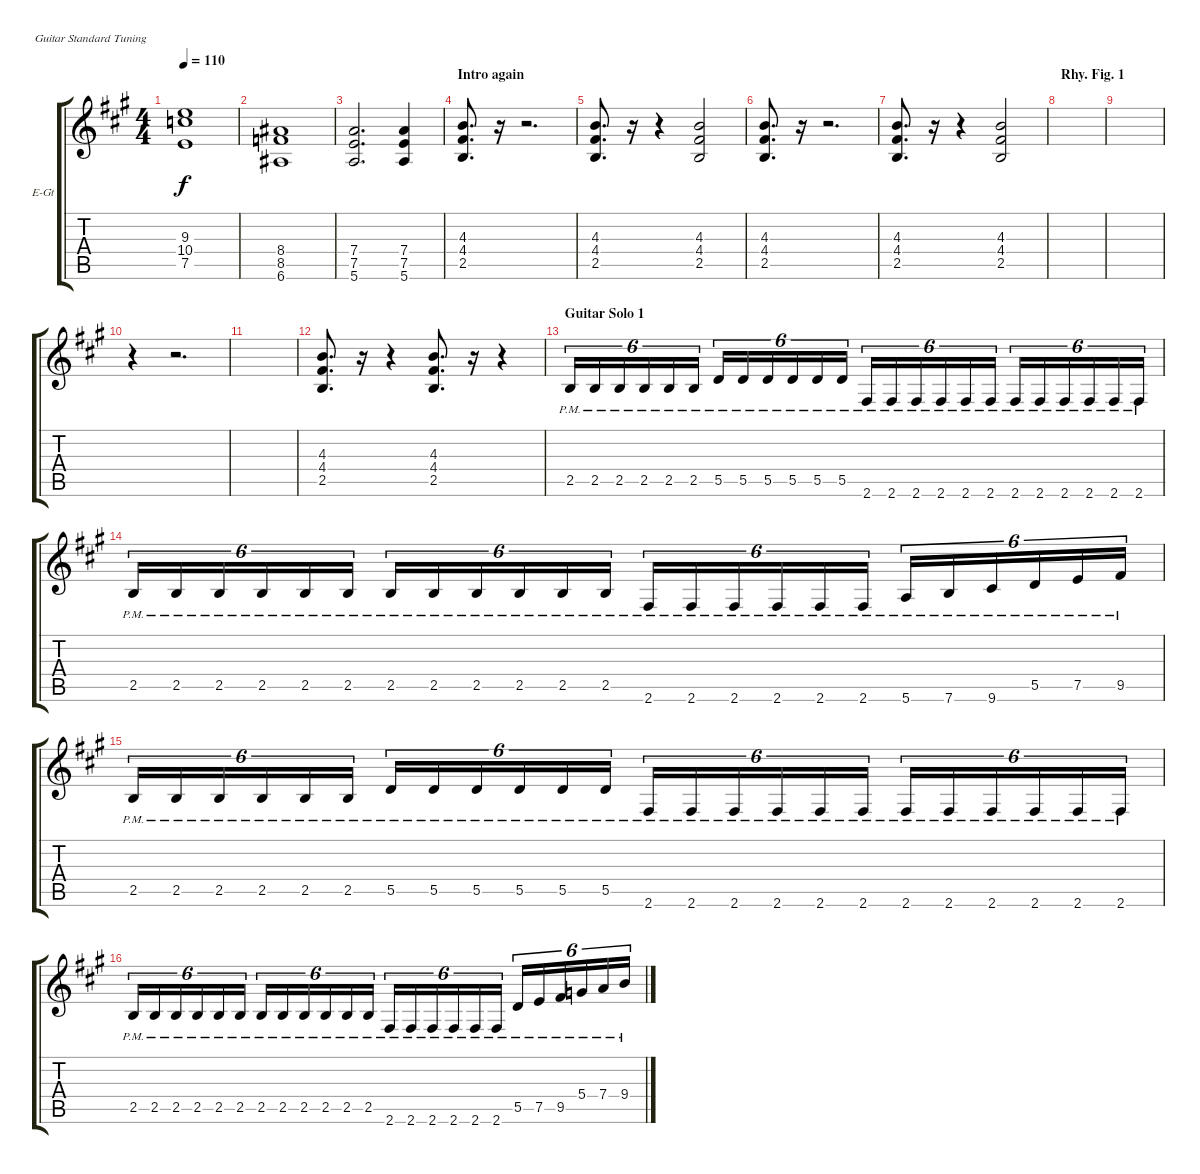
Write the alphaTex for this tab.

\bracketExtendMode groupsimilarinstruments
\firstSystemTrackNameOrientation horizontal
\otherSystemsTrackNameOrientation horizontal
\track ("Rythm Guitar 1" "E-Gt") {instrument distortionguitar}
\staff {score tabs}
\tuning (E4 B3 G3 D3 A2 E2)
\ts (4 4)
\tempo 110
\clef g2
\ks a
(9.3 10.4 7.5).1{dy f} |
(6.6 8.5 8.4).1 |
(5.6 7.5 7.4).2{d} (5.6 7.5 7.4).4 |
\section ("" "Intro again")
(4.3 4.4 2.5).8{d} r.16 r.2{d} |
(4.3 4.4 2.5).8{d} r.16 r.4 (4.3 4.4 2.5).2 |
(4.3 4.4 2.5).8{d} r.16 r.2{d} |
(4.3 4.4 2.5).8{d} r.16 r.4 (4.3 4.4 2.5).2 |
\section ("" "Rhy. Fig. 1")
|
|
r.4 r.2{d} |
|
(2.5 4.4 4.3).8{d} r.16 r.4 (2.5 4.4 4.3).8{d} r.16 r.4 |
\section ("" "Guitar Solo 1")
2.5{pm}.16{tu (6 4)} 2.5{pm}.16{tu (6 4)} 2.5{pm}.16{tu (6 4)} 2.5{pm}.16{tu (6 4)} 2.5{pm}.16{tu (6 4)} 2.5{pm}.16{tu (6 4)} 5.5{pm}.16{tu (6 4)} 5.5{pm}.16{tu (6 4)} 5.5{pm}.16{tu (6 4)} 5.5{pm}.16{tu (6 4)} 5.5{pm}.16{tu (6 4)} 5.5{pm}.16{tu (6 4)} 2.6{pm}.16{tu (6 4)} 2.6{pm}.16{tu (6 4)} 2.6{pm}.16{tu (6 4)} 2.6{pm}.16{tu (6 4)} 2.6{pm}.16{tu (6 4)} 2.6{pm}.16{tu (6 4)} 2.6{pm}.16{tu (6 4)} 2.6{pm}.16{tu (6 4)} 2.6{pm}.16{tu (6 4)} 2.6{pm}.16{tu (6 4)} 2.6{pm}.16{tu (6 4)} 2.6{pm}.16{tu (6 4)} |
2.5{pm}.16{tu (6 4)} 2.5{pm}.16{tu (6 4)} 2.5{pm}.16{tu (6 4)} 2.5{pm}.16{tu (6 4)} 2.5{pm}.16{tu (6 4)} 2.5{pm}.16{tu (6 4)} 2.5{pm}.16{tu (6 4)} 2.5{pm}.16{tu (6 4)} 2.5{pm}.16{tu (6 4)} 2.5{pm}.16{tu (6 4)} 2.5{pm}.16{tu (6 4)} 2.5{pm}.16{tu (6 4)} 2.6{pm}.16{tu (6 4)} 2.6{pm}.16{tu (6 4)} 2.6{pm}.16{tu (6 4)} 2.6{pm}.16{tu (6 4)} 2.6{pm}.16{tu (6 4)} 2.6{pm}.16{tu (6 4)} 5.6{pm}.16{tu (6 4)} 7.6{pm}.16{tu (6 4)} 9.6{pm}.16{tu (6 4)} 5.5{pm}.16{tu (6 4)} 7.5{pm}.16{tu (6 4)} 9.5{pm}.16{tu (6 4)} |
2.5{pm}.16{tu (6 4)} 2.5{pm}.16{tu (6 4)} 2.5{pm}.16{tu (6 4)} 2.5{pm}.16{tu (6 4)} 2.5{pm}.16{tu (6 4)} 2.5{pm}.16{tu (6 4)} 5.5{pm}.16{tu (6 4)} 5.5{pm}.16{tu (6 4)} 5.5{pm}.16{tu (6 4)} 5.5{pm}.16{tu (6 4)} 5.5{pm}.16{tu (6 4)} 5.5{pm}.16{tu (6 4)} 2.6{pm}.16{tu (6 4)} 2.6{pm}.16{tu (6 4)} 2.6{pm}.16{tu (6 4)} 2.6{pm}.16{tu (6 4)} 2.6{pm}.16{tu (6 4)} 2.6{pm}.16{tu (6 4)} 2.6{pm}.16{tu (6 4)} 2.6{pm}.16{tu (6 4)} 2.6{pm}.16{tu (6 4)} 2.6{pm}.16{tu (6 4)} 2.6{pm}.16{tu (6 4)} 2.6{pm}.16{tu (6 4)} |
2.5{pm}.16{tu (6 4)} 2.5{pm}.16{tu (6 4)} 2.5{pm}.16{tu (6 4)} 2.5{pm}.16{tu (6 4)} 2.5{pm}.16{tu (6 4)} 2.5{pm}.16{tu (6 4)} 2.5{pm}.16{tu (6 4)} 2.5{pm}.16{tu (6 4)} 2.5{pm}.16{tu (6 4)} 2.5{pm}.16{tu (6 4)} 2.5{pm}.16{tu (6 4)} 2.5{pm}.16{tu (6 4)} 2.6{pm}.16{tu (6 4)} 2.6{pm}.16{tu (6 4)} 2.6{pm}.16{tu (6 4)} 2.6{pm}.16{tu (6 4)} 2.6{pm}.16{tu (6 4)} 2.6{pm}.16{tu (6 4)} 5.5{pm}.16{tu (6 4)} 7.5{pm}.16{tu (6 4)} 9.5{pm}.16{tu (6 4)} 5.4{pm}.16{tu (6 4)} 7.4{pm}.16{tu (6 4)} 9.4{pm}.16{tu (6 4)}
